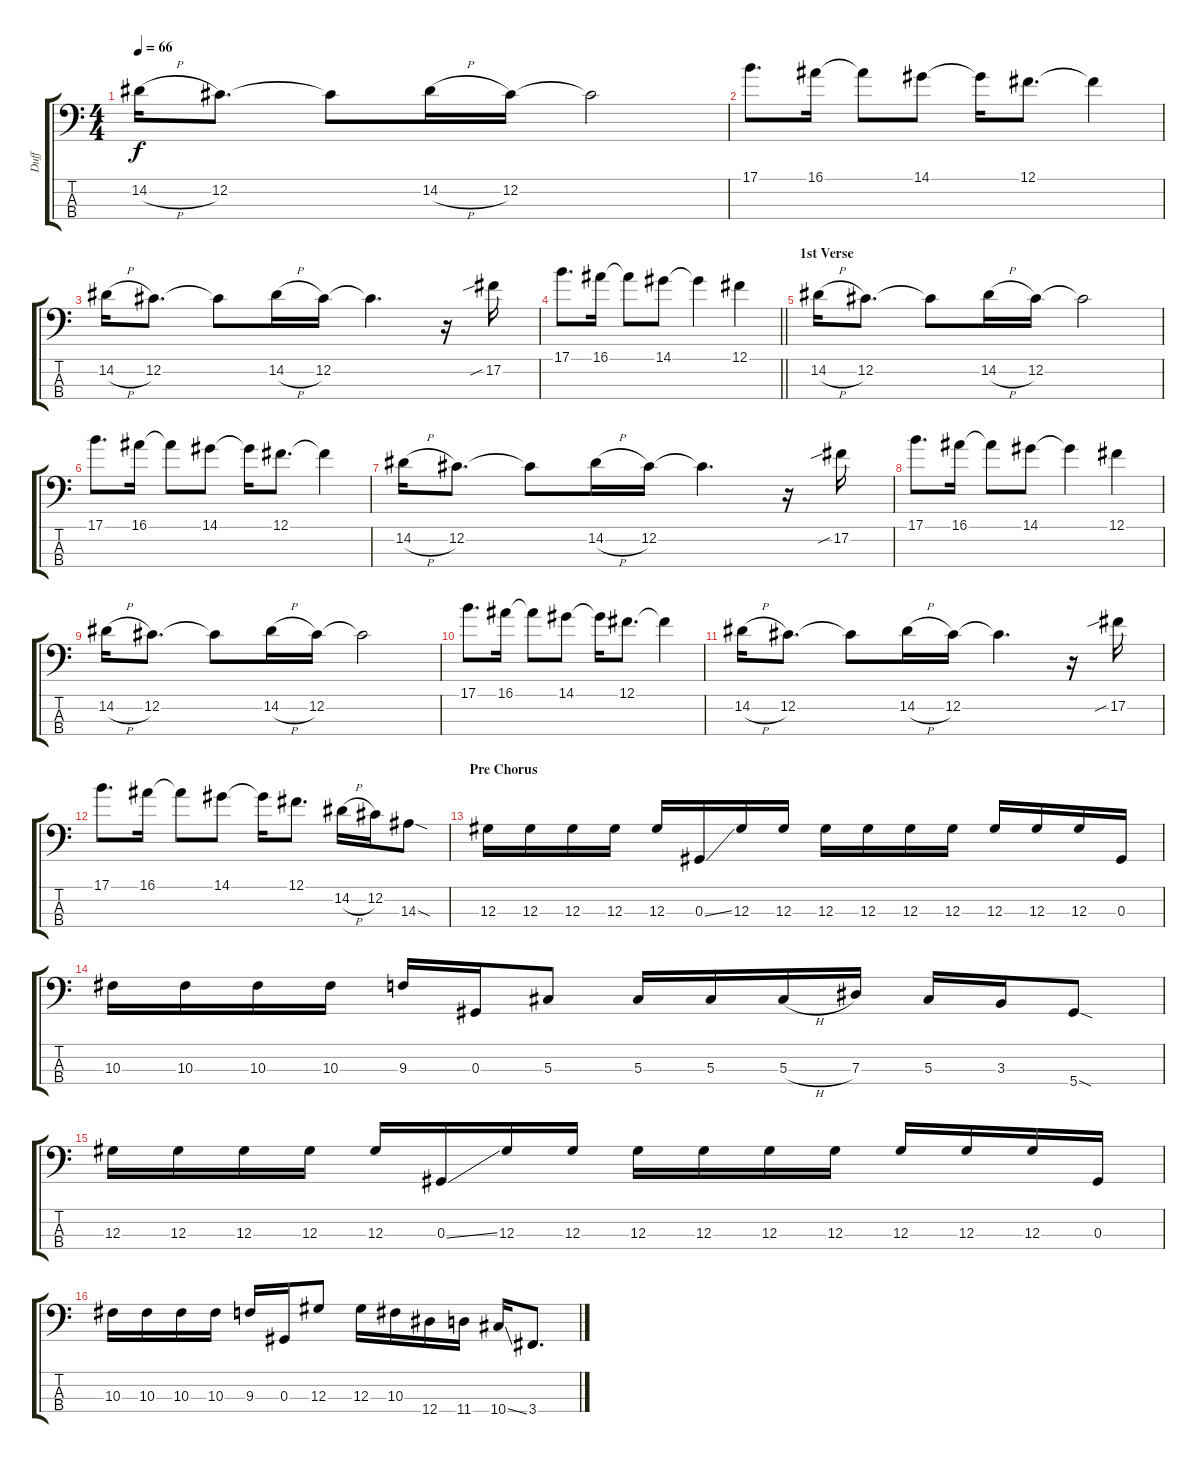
\track ("Duff" "Duff") {instrument electricbassfinger}
\staff {score tabs}
\tuning (Gb2 Db2 Ab1 Eb1) {hide}
\ts (4 4)
\tempo 66
\clef f4
\ks c
14.2{h}.16{dy f instrument electricbassfinger} 12.2.8{d} 12.2{t}.8 14.2{h}.16 12.2.16 12.2{t}.2 |
17.1.8{d} 16.1.16 16.1{t}.8 14.1.8 14.1{t}.16 12.1.8{d} 12.1{t}.4 |
14.2{h}.16 12.2.8{d} 12.2{t}.8 14.2{h}.16 12.2.16 12.2{t}.4{d} r.16 17.2{sib}.16 |
\barLineRight lightlight
17.1.8{d} 16.1.16 16.1{t}.8 14.1.8 14.1{t}.4 12.1.4 |
\section ("" "1st Verse")
14.2{h}.16 12.2.8{d} 12.2{t}.8 14.2{h}.16 12.2.16 12.2{t}.2 |
17.1.8{d} 16.1.16 16.1{t}.8 14.1.8 14.1{t}.16 12.1.8{d} 12.1{t}.4 |
14.2{h}.16 12.2.8{d} 12.2{t}.8 14.2{h}.16 12.2.16 12.2{t}.4{d} r.16 17.2{sib}.16 |
17.1.8{d} 16.1.16 16.1{t}.8 14.1.8 14.1{t}.4 12.1.4 |
14.2{h}.16 12.2.8{d} 12.2{t}.8 14.2{h}.16 12.2.16 12.2{t}.2 |
17.1.8{d} 16.1.16 16.1{t}.8 14.1.8 14.1{t}.16 12.1.8{d} 12.1{t}.4 |
14.2{h}.16 12.2.8{d} 12.2{t}.8 14.2{h}.16 12.2.16 12.2{t}.4{d} r.16 17.2{sib}.16 |
17.1.8{d} 16.1.16 16.1{t}.8 14.1.8 14.1{t}.16 12.1.8{d} 14.2{h}.16 12.2.16 14.3{sod}.8 |
\section ("" "Pre Chorus")
12.3.16 12.3.16 12.3.16 12.3.16 12.3.16 0.3{ss}.16 12.3.16 12.3.16 12.3.16 12.3.16 12.3.16 12.3.16 12.3.16 12.3.16 12.3.16 0.3.16 |
10.3.16 10.3.16 10.3.16 10.3.16 9.3.16 0.3.16 5.3.8 5.3.16 5.3.16 5.3{h}.16 7.3.16 5.3.16 3.3.16 5.4{sod}.8 |
12.3.16 12.3.16 12.3.16 12.3.16 12.3.16 0.3{ss}.16 12.3.16 12.3.16 12.3.16 12.3.16 12.3.16 12.3.16 12.3.16 12.3.16 12.3.16 0.3.16 |
10.3.16 10.3.16 10.3.16 10.3.16 9.3.16 0.3.16 12.3.8 12.3.16 10.3.16 12.4.16 11.4.16 10.4{ss}.16 3.4.8{d}
